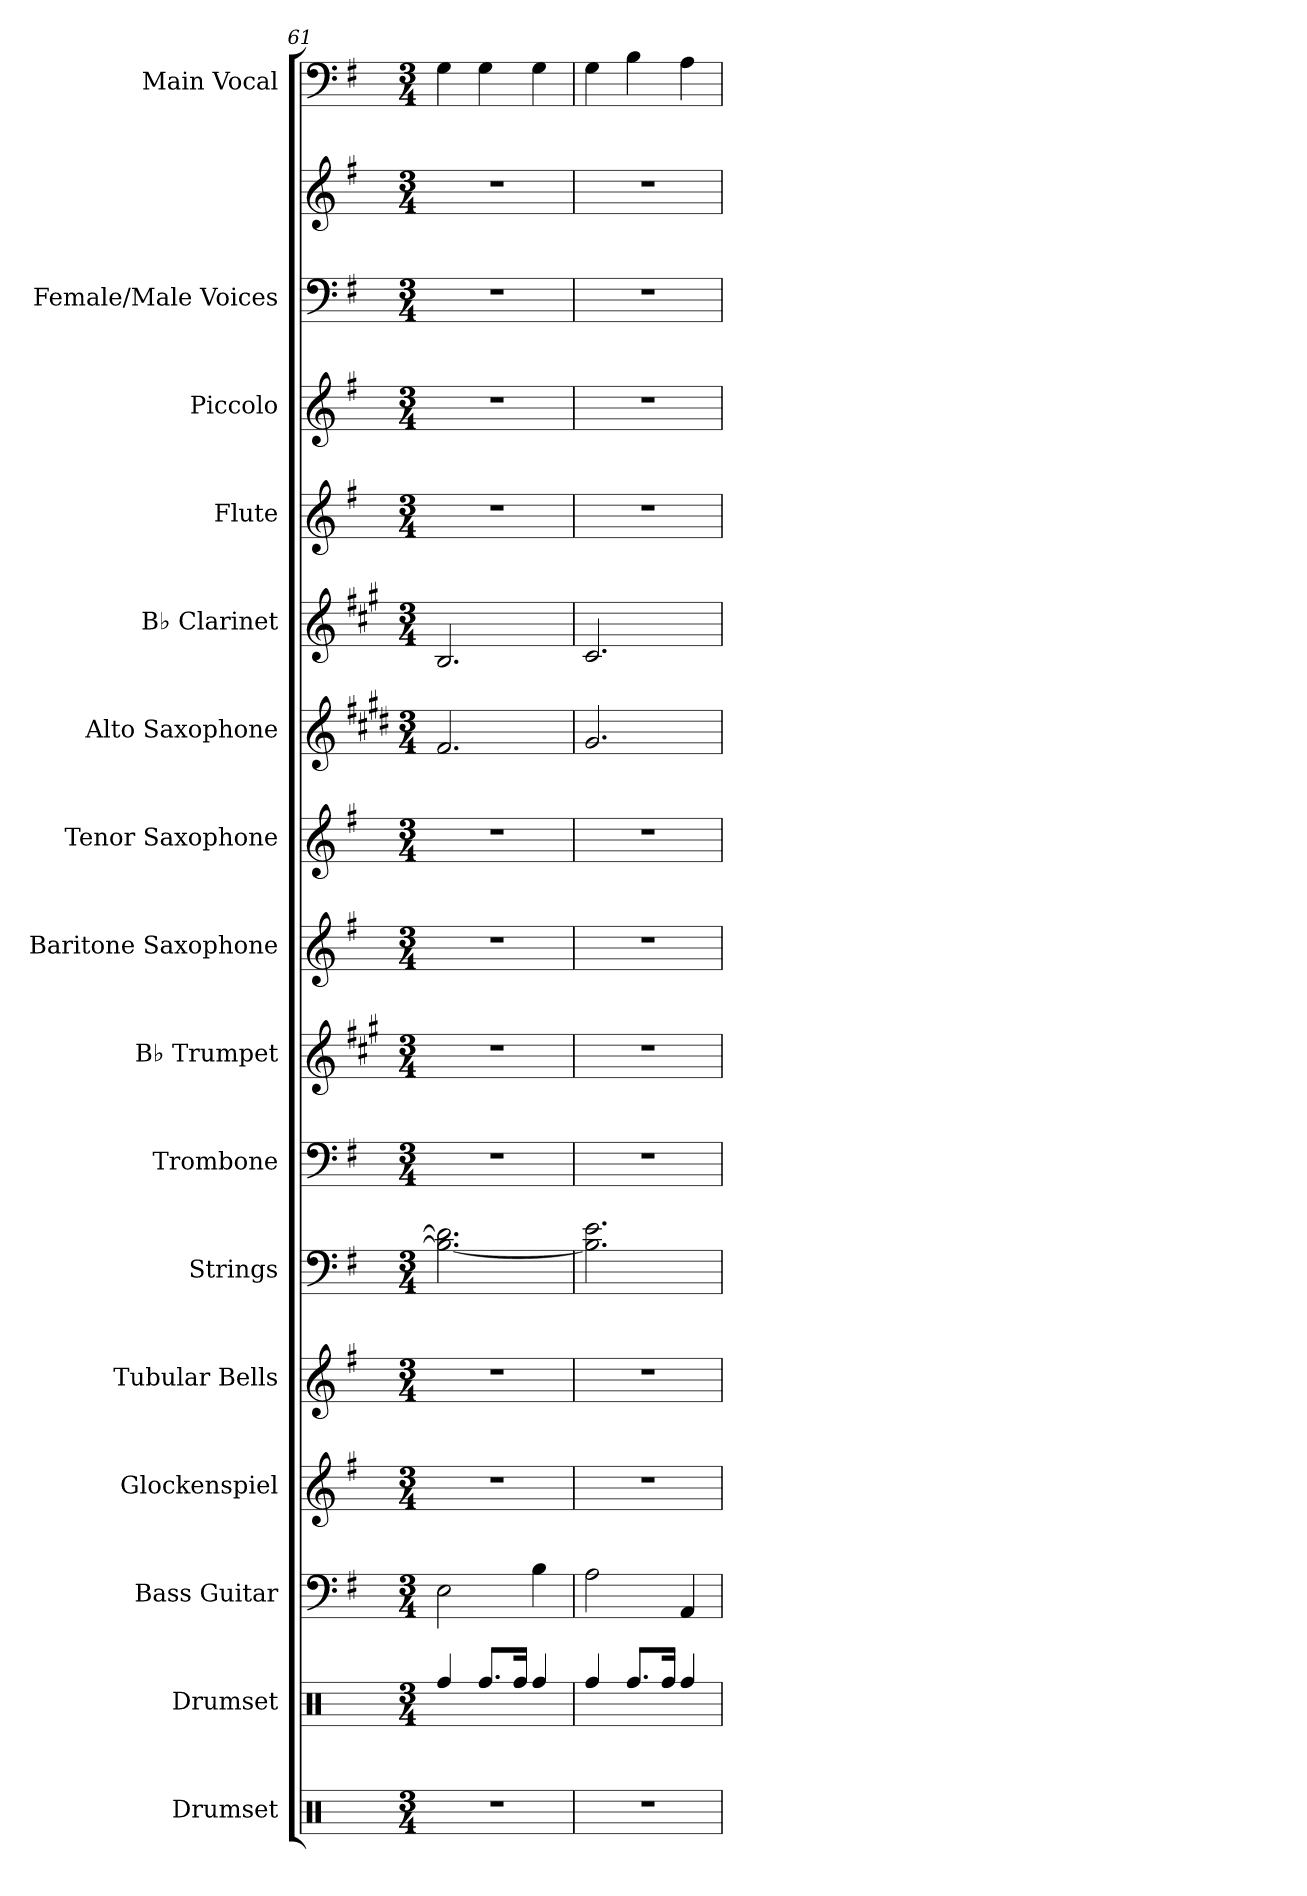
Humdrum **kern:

**kern	**kern	**kern	**kern	**kern	**kern	**kern	**kern	**kern	**kern	**kern	**kern	**kern	**kern	**kern	**kern	**kern
*part16	*part15	*part14	*part13	*part12	*part11	*part10	*part9	*part8	*part7	*part6	*part5	*part4	*part3	*part2	*part2	*part1
*staff17	*staff16	*staff15	*staff14	*staff13	*staff12	*staff11	*staff10	*staff9	*staff8	*staff7	*staff6	*staff5	*staff4	*staff3	*staff2	*staff1
*I"Drumset	*I"Drumset	*I"Bass Guitar	*I"Glockenspiel	*I"Tubular Bells	*I"Strings	*I"Trombone	*I"B♭ Trumpet	*I"Baritone Saxophone	*I"Tenor Saxophone	*I"Alto Saxophone	*I"B♭ Clarinet	*I"Flute	*I"Piccolo	*I"Female/Male Voices	*	*I"Main Vocal
*I'Drs.	*I'Drs.	*I'B. Guit.	*I'Glk.	*I'Tu. Be.	*I'St.	*I'Tbn.	*I'B♭ Tpt.	*I'Bar. Sax.	*I'T. Sax.	*I'A. Sax.	*I'B♭ Cl.	*I'Fl.	*I'Picc.	*I'Voices	*	*I'Main Vcl.
*clefX	*clefX	*clefF4	*clefG2	*clefG2	*clefF4	*clefF4	*clefG2	*clefG2	*clefG2	*clefG2	*clefG2	*clefG2	*clefG2	*clefF4	*clefG2	*clefF4
*	*	*ITrd7c12	*ITrd-14c-24	*	*	*	*ITrd1c2	*ITrd12c21	*ITrd8c14	*ITrd5c9	*ITrd1c2	*	*ITrd-7c-12	*	*	*
*k[]	*k[]	*k[f#]	*k[f#]	*k[f#]	*k[f#]	*k[f#]	*k[f#]	*k[f#]	*k[f#]	*k[f#]	*k[f#]	*k[f#]	*k[f#]	*k[f#]	*k[f#]	*k[f#]
*M3/4	*M3/4	*M3/4	*M3/4	*M3/4	*M3/4	*M3/4	*M3/4	*M3/4	*M3/4	*M3/4	*M3/4	*M3/4	*M3/4	*M3/4	*M3/4	*M3/4
=61	=61	=61	=61	=61	=61	=61	=61	=61	=61	=61	=61	=61	=61	=61	=61	=61
2.r	4Rff/	2EE\	2.r	2.r	2.B\_ 2.d\]	2.r	2.r	2.r	2.r	2.A/	2.A/	2.r	2.r	2.r	2.r	4G\
.	8.Rff/L	.	.	.	.	.	.	.	.	.	.	.	.	.	.	4G\
.	16Rff/Jk	.	.	.	.	.	.	.	.	.	.	.	.	.	.	.
.	4Rff/	4BB\	.	.	.	.	.	.	.	.	.	.	.	.	.	4G\
=62	=62	=62	=62	=62	=62	=62	=62	=62	=62	=62	=62	=62	=62	=62	=62	=62
2.r	4Rff/	2AA\	2.r	2.r	2.B\] 2.e\	2.r	2.r	2.r	2.r	2.B/	2.B/	2.r	2.r	2.r	2.r	4G\
.	8.Rff/L	.	.	.	.	.	.	.	.	.	.	.	.	.	.	4B\
.	16Rff/Jk	.	.	.	.	.	.	.	.	.	.	.	.	.	.	.
.	4Rff/	4AAA/	.	.	.	.	.	.	.	.	.	.	.	.	.	4A\
=	=	=	=	=	=	=	=	=	=	=	=	=	=	=	=	=
*-	*-	*-	*-	*-	*-	*-	*-	*-	*-	*-	*-	*-	*-	*-	*-	*-
